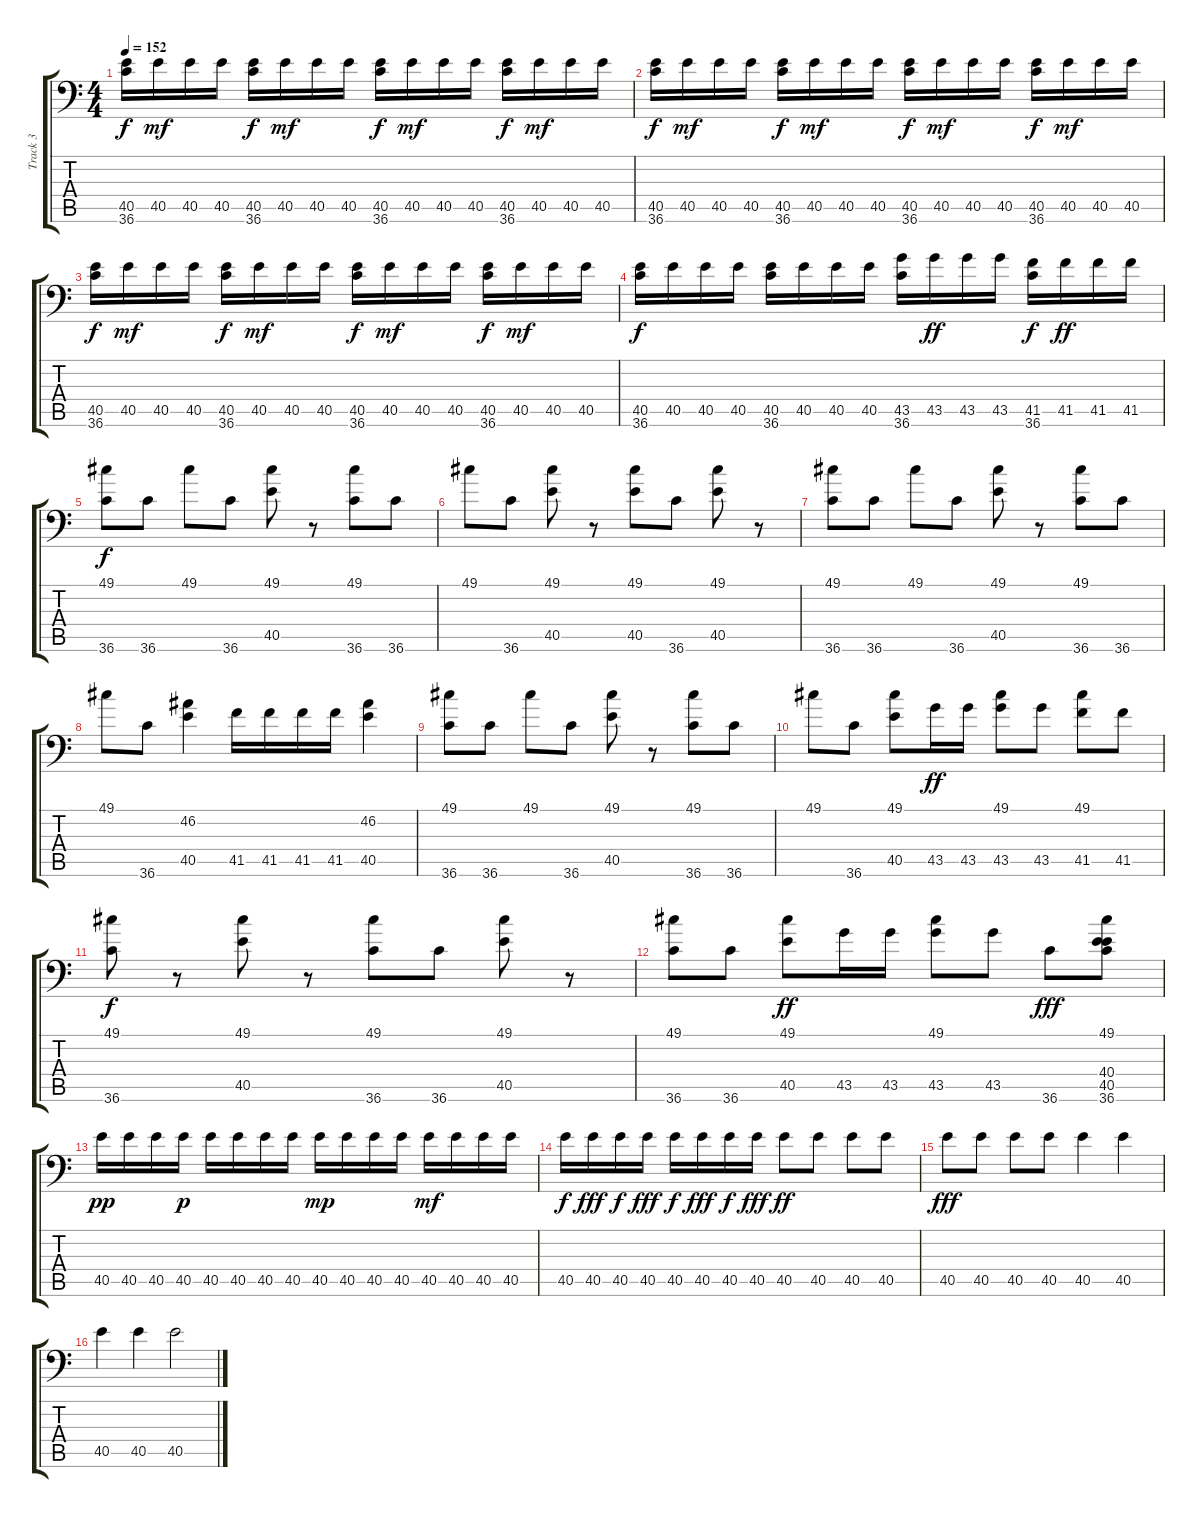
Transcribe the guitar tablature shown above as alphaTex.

\track ("Track 3" "Track 3") {instrument acousticgrandpiano}
\staff {score tabs}
\tuning (C-1 C-1 C-1 C-1 C-1 C-1) {hide}
\ts (4 4)
\tempo 152
\clef f4
\ks c
(40.5 36.6).16{dy f} 40.5.16{dy mf} 40.5.16 40.5.16 (40.5 36.6).16{dy f} 40.5.16{dy mf} 40.5.16 40.5.16 (40.5 36.6).16{dy f} 40.5.16{dy mf} 40.5.16 40.5.16 (40.5 36.6).16{dy f} 40.5.16{dy mf} 40.5.16 40.5.16 |
(40.5 36.6).16{dy f} 40.5.16{dy mf} 40.5.16 40.5.16 (40.5 36.6).16{dy f} 40.5.16{dy mf} 40.5.16 40.5.16 (40.5 36.6).16{dy f} 40.5.16{dy mf} 40.5.16 40.5.16 (40.5 36.6).16{dy f} 40.5.16{dy mf} 40.5.16 40.5.16 |
(40.5 36.6).16{dy f} 40.5.16{dy mf} 40.5.16 40.5.16 (40.5 36.6).16{dy f} 40.5.16{dy mf} 40.5.16 40.5.16 (40.5 36.6).16{dy f} 40.5.16{dy mf} 40.5.16 40.5.16 (40.5 36.6).16{dy f} 40.5.16{dy mf} 40.5.16 40.5.16 |
(40.5 36.6).16{dy f} 40.5.16 40.5.16 40.5.16 (40.5 36.6).16 40.5.16 40.5.16 40.5.16 (43.5 36.6).16 43.5.16{dy ff} 43.5.16 43.5.16 (41.5 36.6).16{dy f} 41.5.16{dy ff} 41.5.16 41.5.16 |
(49.1 36.6).8{dy f} 36.6.8 49.1.8 36.6.8 (49.1 40.5).8 r.8 (49.1 36.6).8 36.6.8 |
49.1.8 36.6.8 (49.1 40.5).8 r.8 (49.1 40.5).8 36.6.8 (49.1 40.5).8 r.8 |
(49.1 36.6).8 36.6.8 49.1.8 36.6.8 (49.1 40.5).8 r.8 (49.1 36.6).8 36.6.8 |
49.1.8 36.6.8 (46.2 40.5).4 41.5.16 41.5.16 41.5.16 41.5.16 (46.2 40.5).4 |
(49.1 36.6).8 36.6.8 49.1.8 36.6.8 (49.1 40.5).8 r.8 (49.1 36.6).8 36.6.8 |
49.1.8 36.6.8 (49.1 40.5).8 43.5.16{dy ff} 43.5.16 (49.1 43.5).8 43.5.8 (49.1 41.5).8 41.5.8 |
(49.1 36.6).8{dy f} r.8 (49.1 40.5).8 r.8 (49.1 36.6).8 36.6.8 (49.1 40.5).8 r.8 |
(49.1 36.6).8 36.6.8 (49.1 40.5).8{dy ff} 43.5.16 43.5.16 (49.1 43.5).8 43.5.8 36.6.8{dy fff} (49.1 40.4 40.5 36.6).8 |
40.5.16{dy pp} 40.5.16 40.5.16 40.5.16{dy p} 40.5.16 40.5.16 40.5.16 40.5.16 40.5.16{dy mp} 40.5.16 40.5.16 40.5.16 40.5.16{dy mf} 40.5.16 40.5.16 40.5.16 |
40.5.16{dy f} 40.5.16{dy fff} 40.5.16{dy f} 40.5.16{dy fff} 40.5.16{dy f} 40.5.16{dy fff} 40.5.16{dy f} 40.5.16{dy fff} 40.5.8{dy ff} 40.5.8 40.5.8 40.5.8 |
40.5.8{dy fff} 40.5.8 40.5.8 40.5.8 40.5.4 40.5.4 |
40.5.4 40.5.4 40.5.2
